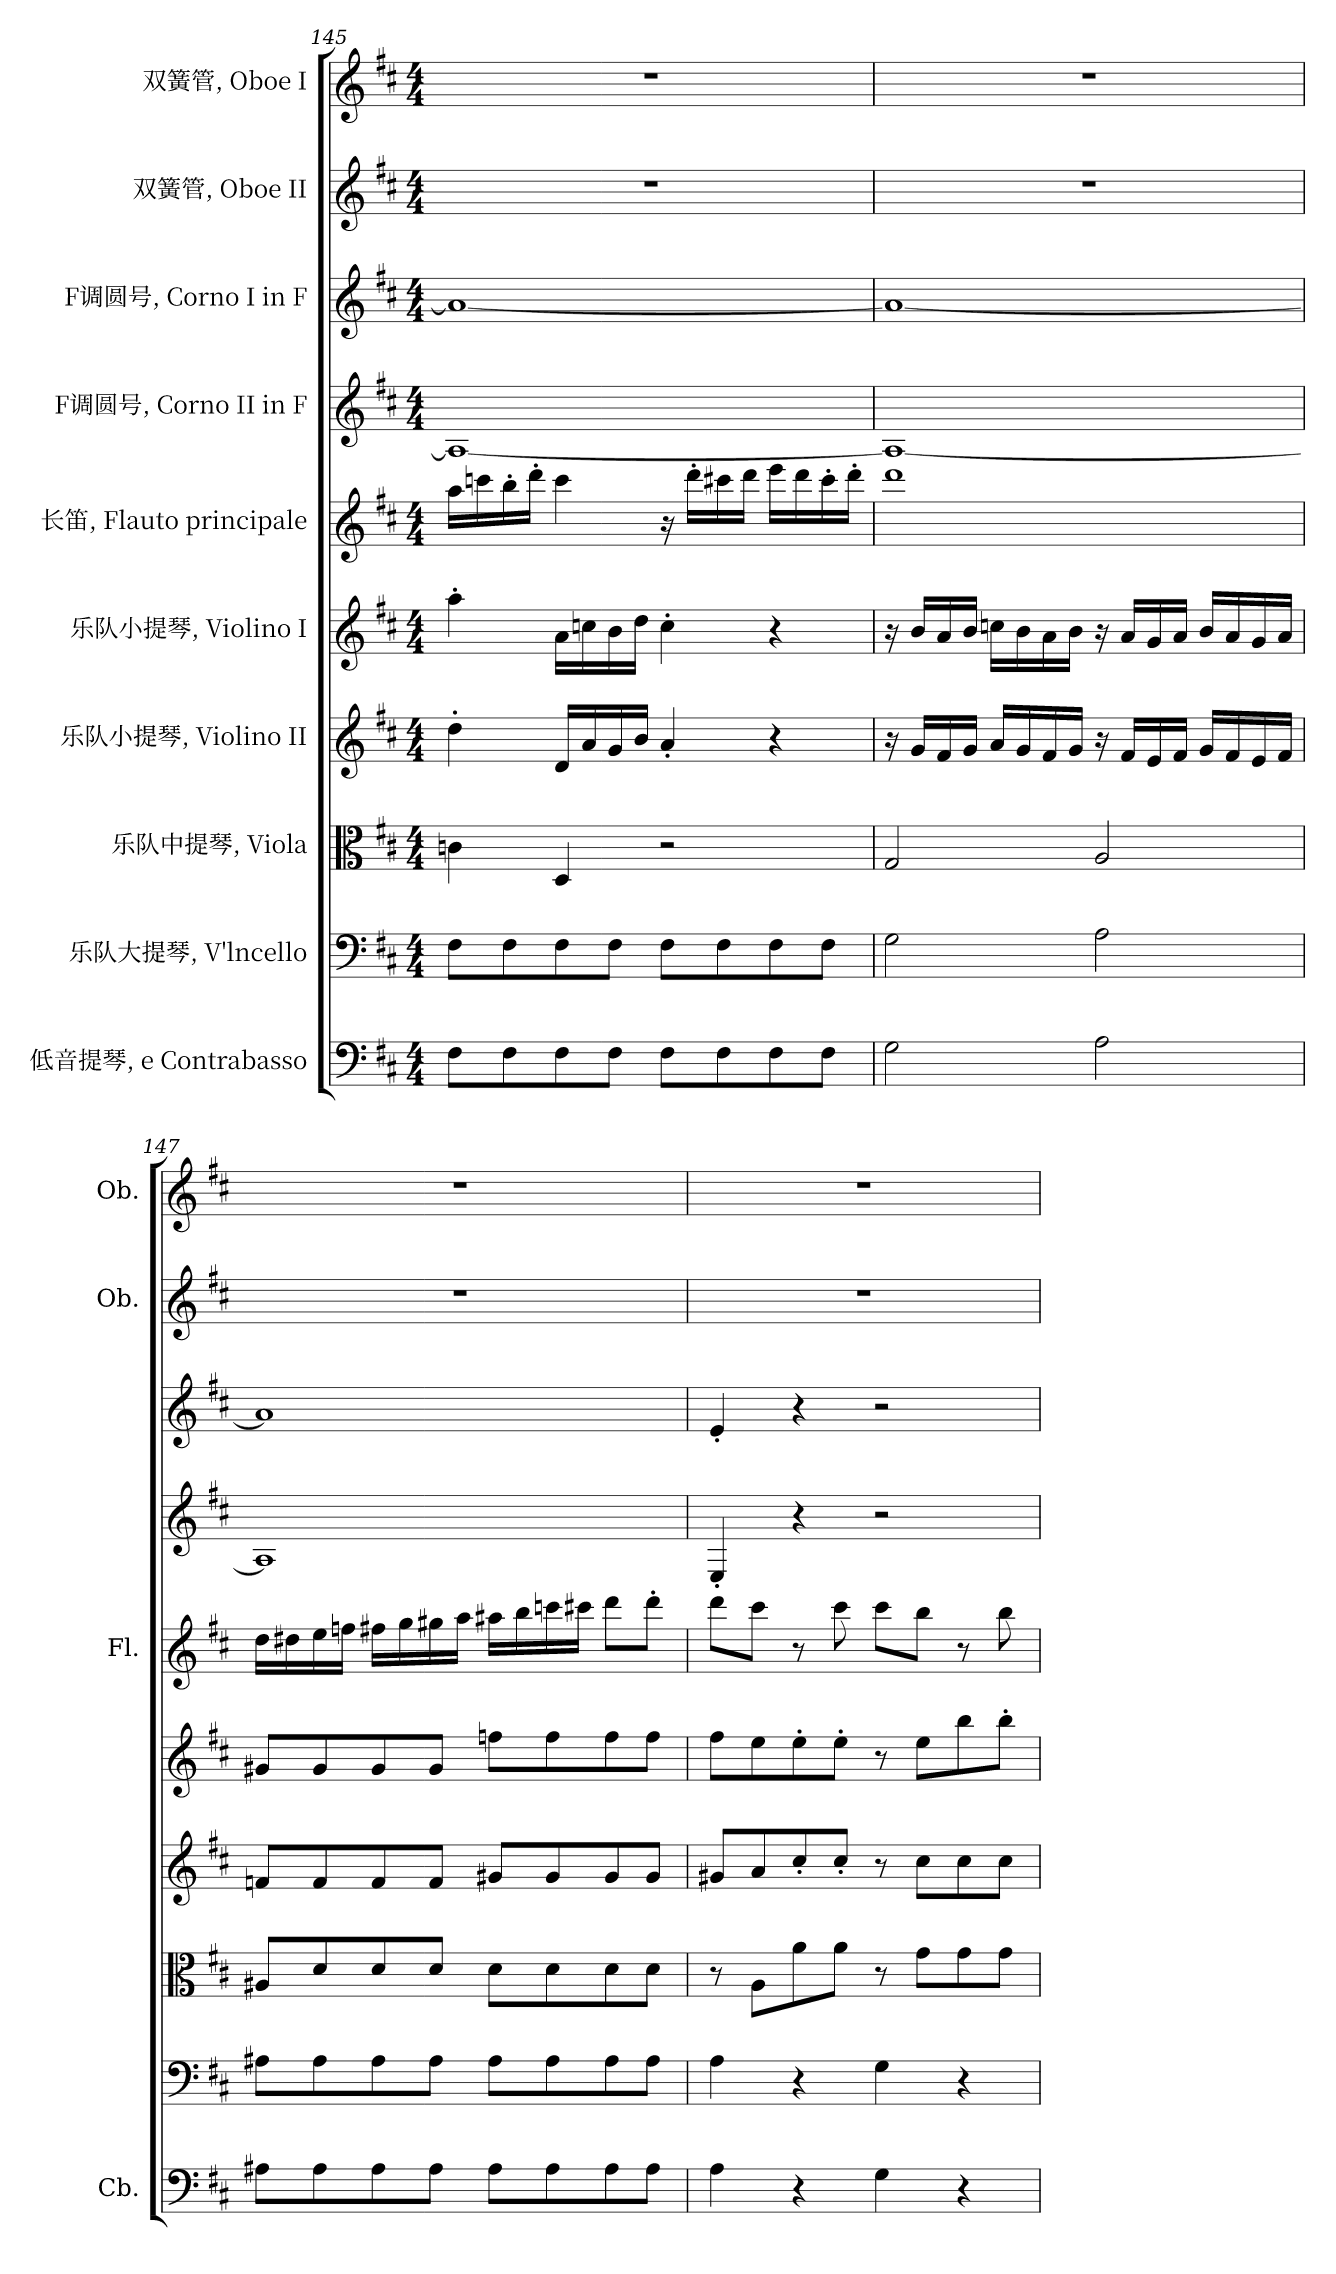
**kern	**kern	**kern	**kern	**kern	**kern	**kern	**kern	**kern	**kern
*part10	*part9	*part8	*part7	*part6	*part5	*part4	*part3	*part2	*part1
*staff10	*staff9	*staff8	*staff7	*staff6	*staff5	*staff4	*staff3	*staff2	*staff1
*I"低音提琴, e Contrabasso	*I"乐队大提琴, V'lncello	*I"乐队中提琴, Viola	*I"乐队小提琴, Violino II	*I"乐队小提琴, Violino I	*I"长笛, Flauto principale	*I"F调圆号, Corno II in F	*I"F调圆号, Corno I in F	*I"双簧管, Oboe II	*I"双簧管, Oboe I
*I'Cb.	*	*	*	*	*I'Fl.	*	*	*I'Ob.	*I'Ob.
!!LO:PB:g=z
*clefF4	*clefF4	*clefC3	*clefG2	*clefG2	*clefG2	*clefG2	*clefG2	*clefG2	*clefG2
*ITrd7c12	*	*	*	*	*	*ITrd4c7	*ITrd4c7	*	*
*k[f#c#]	*k[f#c#]	*k[f#c#]	*k[f#c#]	*k[f#c#]	*k[f#c#]	*k[f#]	*k[f#]	*k[f#c#]	*k[f#c#]
*M4/4	*M4/4	*M4/4	*M4/4	*M4/4	*M4/4	*M4/4	*M4/4	*M4/4	*M4/4
=145	=145	=145	=145	=145	=145	=145	=145	=145	=145
8FF#\L	8F#\L	4cn\	4dd'\	4aa'\	16aa\LL	1D_	1d_	1r	1r
.	.	.	.	.	16cccn\	.	.	.	.
8FF#\	8F#\	.	.	.	16bb'\	.	.	.	.
.	.	.	.	.	16ddd'\JJ	.	.	.	.
8FF#\	8F#\	4D/	16d/LL	16a\LL	4ccc\	.	.	.	.
.	.	.	16a/	16ccn\	.	.	.	.	.
8FF#\J	8F#\J	.	16g/	16b\	.	.	.	.	.
.	.	.	16b/JJ	16dd\JJ	.	.	.	.	.
8FF#\L	8F#\L	2r	4a'/	4cc'\	16r	.	.	.	.
.	.	.	.	.	16ddd'\LL	.	.	.	.
8FF#\	8F#\	.	.	.	16ccc#X\	.	.	.	.
.	.	.	.	.	16ddd\JJ	.	.	.	.
8FF#\	8F#\	.	4r	4r	16eee\LL	.	.	.	.
.	.	.	.	.	16ddd\	.	.	.	.
8FF#\J	8F#\J	.	.	.	16ccc#'\	.	.	.	.
.	.	.	.	.	16ddd'\JJ	.	.	.	.
=146	=146	=146	=146	=146	=146	=146	=146	=146	=146
2GG\	2G\	2G/	16r	16r	1ddd	1D_	1d_	1r	1r
.	.	.	16g/LL	16b/LL	.	.	.	.	.
.	.	.	16f#/	16a/	.	.	.	.	.
.	.	.	16g/JJ	16b/JJ	.	.	.	.	.
.	.	.	16a/LL	16ccn\LL	.	.	.	.	.
.	.	.	16g/	16b\	.	.	.	.	.
.	.	.	16f#/	16a\	.	.	.	.	.
.	.	.	16g/JJ	16b\JJ	.	.	.	.	.
2AA\	2A\	2A/	16r	16r	.	.	.	.	.
.	.	.	16f#/LL	16a/LL	.	.	.	.	.
.	.	.	16e/	16g/	.	.	.	.	.
.	.	.	16f#/JJ	16a/JJ	.	.	.	.	.
.	.	.	16g/LL	16b/LL	.	.	.	.	.
.	.	.	16f#/	16a/	.	.	.	.	.
.	.	.	16e/	16g/	.	.	.	.	.
.	.	.	16f#/JJ	16a/JJ	.	.	.	.	.
!!LO:PB:g=z
=147	=147	=147	=147	=147	=147	=147	=147	=147	=147
8AA#X\L	8A#X\L	8A#X/L	8fn/L	8g#X/L	16dd\LL	1D]	1d]	1r	1r
.	.	.	.	.	16dd#X\	.	.	.	.
8AA#\	8A#\	8d/	8f/	8g#/	16ee\	.	.	.	.
.	.	.	.	.	16ffn\JJ	.	.	.	.
8AA#\	8A#\	8d/	8f/	8g#/	16ff#X\LL	.	.	.	.
.	.	.	.	.	16gg\	.	.	.	.
8AA#\J	8A#\J	8d/J	8f/J	8g#/J	16gg#X\	.	.	.	.
.	.	.	.	.	16aa\JJ	.	.	.	.
8AA#\L	8A#\L	8d\L	8g#X/L	8ffn\L	16aa#X\LL	.	.	.	.
.	.	.	.	.	16bb\	.	.	.	.
8AA#\	8A#\	8d\	8g#/	8ff\	16cccn\	.	.	.	.
.	.	.	.	.	16ccc#X\JJ	.	.	.	.
8AA#\	8A#\	8d\	8g#/	8ff\	8ddd\L	.	.	.	.
8AA#\J	8A#\J	8d\J	8g#/J	8ff\J	8ddd'\J	.	.	.	.
=148	=148	=148	=148	=148	=148	=148	=148	=148	=148
4AA\	4A\	8r	8g#X/L	8ff#\L	8ddd\L	4AA'/	4A'/	1r	1r
.	.	8A\L	8a/	8ee\	8ccc#\J	.	.	.	.
4r	4r	8a\	8cc#'/	8ee'\	8r	4r	4r	.	.
.	.	8a\J	8cc#'/J	8ee'\J	8ccc#\	.	.	.	.
4GG\	4G\	8r	8r	8r	8ccc#\L	2r	2r	.	.
.	.	8g\L	8cc#\L	8ee\L	8bb\J	.	.	.	.
4r	4r	8g\	8cc#\	8bb\	8r	.	.	.	.
.	.	8g\J	8cc#\J	8bb'\J	8bb\	.	.	.	.
=	=	=	=	=	=	=	=	=	=
*-	*-	*-	*-	*-	*-	*-	*-	*-	*-
